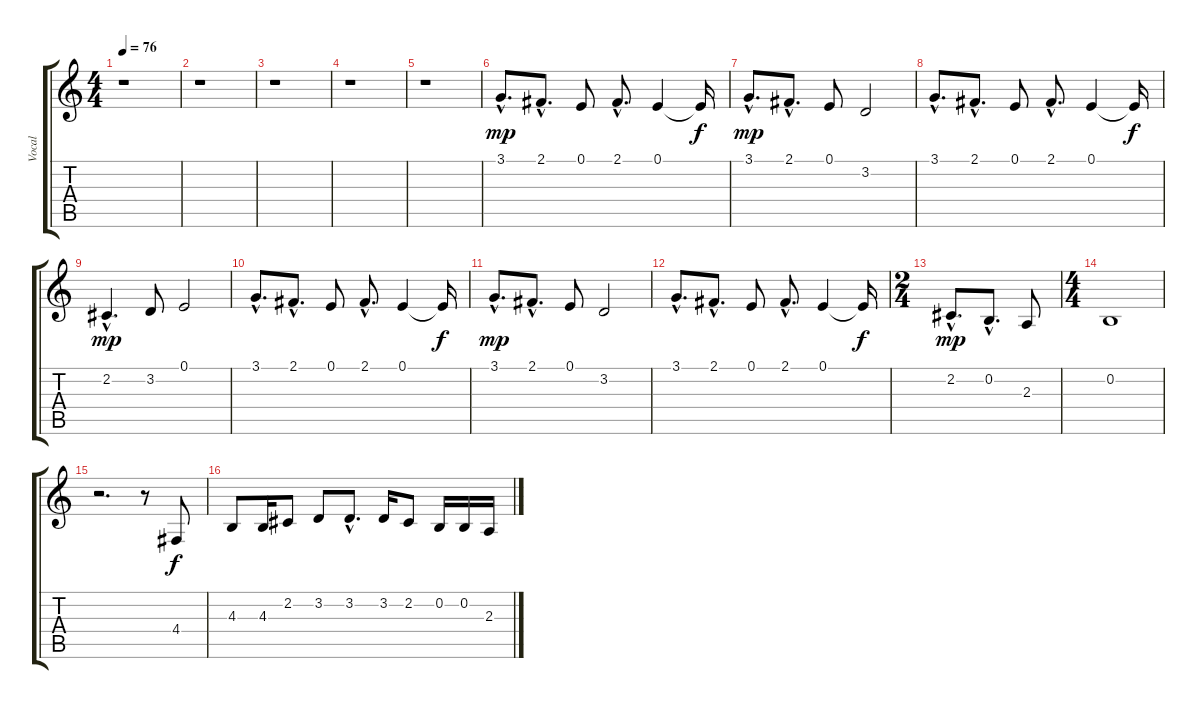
\track ("Vocal" "Vocal") {instrument oboe}
\staff {score tabs}
\tuning (E4 B3 G3 D3 A2 E2) {hide}
\ts (4 4)
\tempo 76
\clef g2
\ks c
r.1{dy mp instrument oboe} |
r.1 |
r.1 |
r.1 |
r.1 |
3.1{hac}.8{d} 2.1{hac}.8{d} 0.1.8 2.1{hac}.8{d} 0.1.4 0.1{t}.16{dy f} |
3.1{hac}.8{d dy mp} 2.1{hac}.8{d} 0.1.8 3.2.2 |
3.1{hac}.8{d} 2.1{hac}.8{d} 0.1.8 2.1{hac}.8{d} 0.1.4 0.1{t}.16{dy f} |
2.2{hac}.4{d dy mp} 3.2.8 0.1.2 |
3.1{hac}.8{d} 2.1{hac}.8{d} 0.1.8 2.1{hac}.8{d} 0.1.4 0.1{t}.16{dy f} |
3.1{hac}.8{d dy mp} 2.1{hac}.8{d} 0.1.8 3.2.2 |
3.1{hac}.8{d} 2.1{hac}.8{d} 0.1.8 2.1{hac}.8{d} 0.1.4 0.1{t}.16{dy f} |
\ts (2 4)
2.2{hac}.8{d dy mp} 0.2{hac}.8{d} 2.3.8 |
\ts (4 4)
0.2.1 |
r.2{d} r.8 4.4.8{dy f} |
4.3.8 4.3.16 2.2.8 3.2.8 3.2{hac}.8{d} 3.2.16 2.2.8 0.2.16 0.2.16 2.3.16
